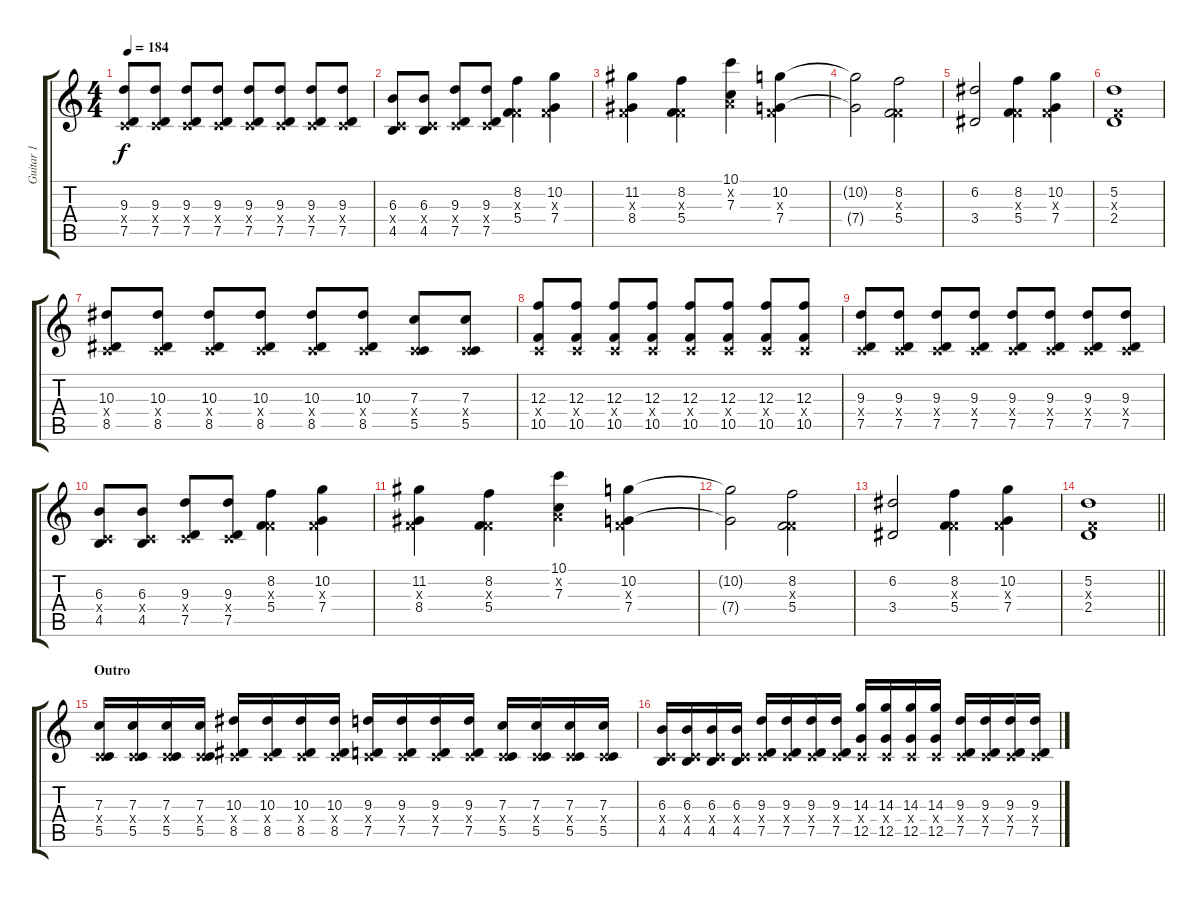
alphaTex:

\track ("Guitar 1" "Guitar 1") {instrument distortionguitar}
\staff {score tabs}
\tuning (D4 A3 F3 C3 G2 C2) {hide}
\ts (4 4)
\tempo 184
\clef g2
\ks c
(9.3 0.4{x} 7.5).8{dy f} (9.3 0.4{x} 7.5).8 (9.3 0.4{x} 7.5).8 (9.3 0.4{x} 7.5).8 (9.3 0.4{x} 7.5).8 (9.3 0.4{x} 7.5).8 (9.3 0.4{x} 7.5).8 (9.3 0.4{x} 7.5).8 |
(6.3 0.4{x} 4.5).8 (6.3 0.4{x} 4.5).8 (9.3 0.4{x} 7.5).8 (9.3 0.4{x} 7.5).8 (8.2 0.3{x} 5.4).4 (10.2 0.3{x} 7.4).4 |
(11.2 0.3{x} 8.4).4 (8.2 0.3{x} 5.4).4 (10.1 0.2{x} 7.3).4 (10.2 0.3{x} 7.4).4 |
(10.2{t} 7.4{t}).2 (8.2 0.3{x} 5.4).2 |
(6.2 3.4).2 (8.2 0.3{x} 5.4).4 (10.2 0.3{x} 7.4).4 |
(5.2 0.3{x} 2.4).1 |
(10.3 0.4{x} 8.5).8 (10.3 0.4{x} 8.5).8 (10.3 0.4{x} 8.5).8 (10.3 0.4{x} 8.5).8 (10.3 0.4{x} 8.5).8 (10.3 0.4{x} 8.5).8 (7.3 0.4{x} 5.5).8 (7.3 0.4{x} 5.5).8 |
(12.3 0.4{x} 10.5).8 (12.3 0.4{x} 10.5).8 (12.3 0.4{x} 10.5).8 (12.3 0.4{x} 10.5).8 (12.3 0.4{x} 10.5).8 (12.3 0.4{x} 10.5).8 (12.3 0.4{x} 10.5).8 (12.3 0.4{x} 10.5).8 |
(9.3 0.4{x} 7.5).8 (9.3 0.4{x} 7.5).8 (9.3 0.4{x} 7.5).8 (9.3 0.4{x} 7.5).8 (9.3 0.4{x} 7.5).8 (9.3 0.4{x} 7.5).8 (9.3 0.4{x} 7.5).8 (9.3 0.4{x} 7.5).8 |
(6.3 0.4{x} 4.5).8 (6.3 0.4{x} 4.5).8 (9.3 0.4{x} 7.5).8 (9.3 0.4{x} 7.5).8 (8.2 0.3{x} 5.4).4 (10.2 0.3{x} 7.4).4 |
(11.2 0.3{x} 8.4).4 (8.2 0.3{x} 5.4).4 (10.1 0.2{x} 7.3).4 (10.2 0.3{x} 7.4).4 |
(10.2{t} 7.4{t}).2 (8.2 0.3{x} 5.4).2 |
(6.2 3.4).2 (8.2 0.3{x} 5.4).4 (10.2 0.3{x} 7.4).4 |
\barLineRight lightlight
(5.2 0.3{x} 2.4).1 |
\section ("" "Outro")
(7.3 0.4{x} 5.5).16 (7.3 0.4{x} 5.5).16 (7.3 0.4{x} 5.5).16 (7.3 0.4{x} 5.5).16 (10.3 0.4{x} 8.5).16 (10.3 0.4{x} 8.5).16 (10.3 0.4{x} 8.5).16 (10.3 0.4{x} 8.5).16 (9.3 0.4{x} 7.5).16 (9.3 0.4{x} 7.5).16 (9.3 0.4{x} 7.5).16 (9.3 0.4{x} 7.5).16 (7.3 0.4{x} 5.5).16 (7.3 0.4{x} 5.5).16 (7.3 0.4{x} 5.5).16 (7.3 0.4{x} 5.5).16 |
(6.3 0.4{x} 4.5).16 (6.3 0.4{x} 4.5).16 (6.3 0.4{x} 4.5).16 (6.3 0.4{x} 4.5).16 (9.3 0.4{x} 7.5).16 (9.3 0.4{x} 7.5).16 (9.3 0.4{x} 7.5).16 (9.3 0.4{x} 7.5).16 (14.3 0.4{x} 12.5).16 (14.3 0.4{x} 12.5).16 (14.3 0.4{x} 12.5).16 (14.3 0.4{x} 12.5).16 (9.3 0.4{x} 7.5).16 (9.3 0.4{x} 7.5).16 (9.3 0.4{x} 7.5).16 (9.3 0.4{x} 7.5).16
